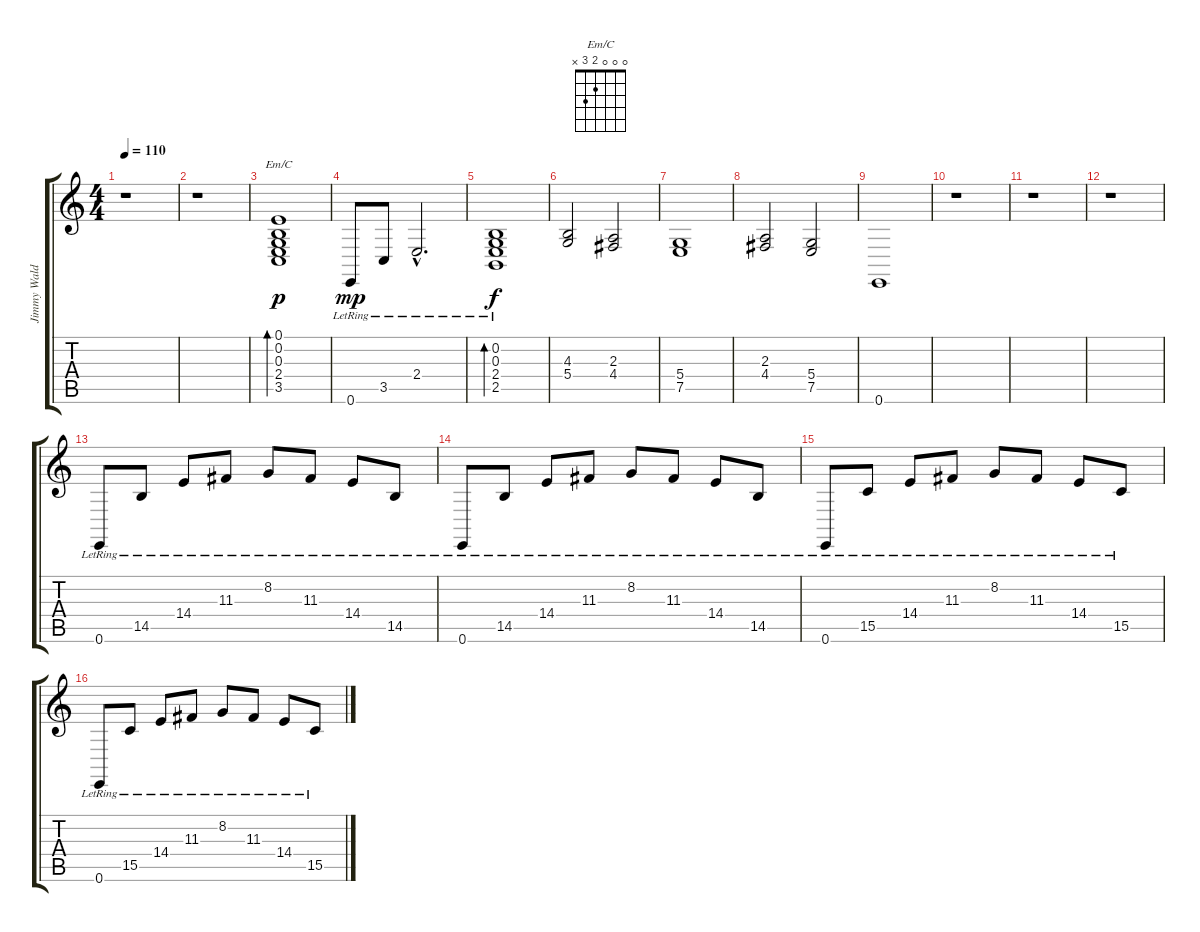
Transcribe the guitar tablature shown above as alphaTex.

\track ("Jimmy Waldo" "Jimmy Wald") {instrument electricpiano1}
\staff {score tabs}
\tuning (E4 B3 G3 D3 A2 E2) {hide}
\chord ("Em/C" 0 0 0 2 3 x)
\ts (4 4)
\tempo 110
\clef g2
\ks c
r.1{dy p instrument electricpiano1} |
r.1 |
(0.1 0.2 0.3 2.4 3.5).1{bd 60 ch "Em/C"} |
0.6{lr}.8{dy mp} 3.5{lr}.8 2.4{hac lr}.2{d} |
(0.2{lr} 0.3{lr} 2.4{lr} 2.5{lr}).1{bd 60 dy f} |
(4.3 5.4).2 (2.3 4.4).2 |
(5.4 7.5).1 |
(2.3 4.4).2 (5.4 7.5).2 |
0.6.1 |
r.1 |
r.1 |
r.1 |
0.6{lr}.8 14.5{lr}.8 14.4{lr}.8 11.3{lr}.8 8.2{lr}.8 11.3{lr}.8 14.4{lr}.8 14.5{lr}.8 |
0.6{lr}.8 14.5{lr}.8 14.4{lr}.8 11.3{lr}.8 8.2{lr}.8 11.3{lr}.8 14.4{lr}.8 14.5{lr}.8 |
0.6{lr}.8 15.5{lr}.8 14.4{lr}.8 11.3{lr}.8 8.2{lr}.8 11.3{lr}.8 14.4{lr}.8 15.5{lr}.8 |
0.6{lr}.8 15.5{lr}.8 14.4{lr}.8 11.3{lr}.8 8.2{lr}.8 11.3{lr}.8 14.4{lr}.8 15.5{lr}.8
